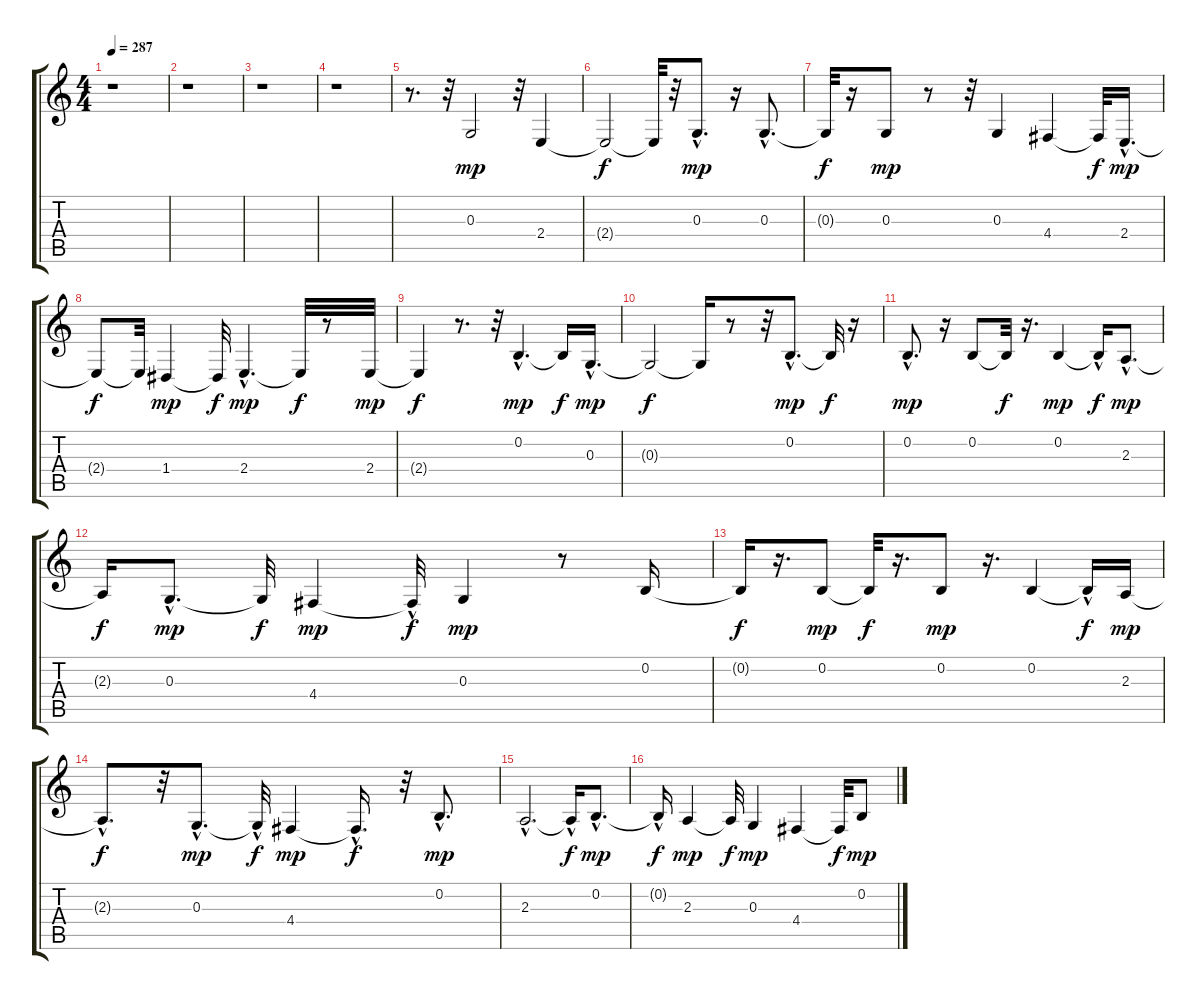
\track "" {instrument tangoaccordion}
\staff {score tabs}
\tuning (E4 B3 G3 D3 A2 E2) {hide}
\ts (4 4)
\tempo 287
\clef g2
\ks c
r.1{dy mp instrument tangoaccordion} |
r.1 |
r.1 |
r.1 |
r.8{d} r.32 0.3.2 r.32 2.4.4 |
2.4{t}.2{dy f} 2.4{t}.32 r.32 0.3{hac}.8{d dy mp} r.16 0.3{hac}.8{d} |
0.3{t}.32{dy f} r.16 0.3.8{dy mp} r.8 r.32 0.3.4 4.4.4 4.4{t}.32{dy f} 2.4{hac}.16{d dy mp} |
2.4{t}.8{dy f} 2.4{t}.32 1.4.4{dy mp} 1.4{t}.32{dy f} 2.4{hac}.4{d dy mp} 2.4{t}.32{dy f} r.8 2.4.32{dy mp} |
2.4{t}.4{dy f} r.8{d} r.32 0.2{hac}.4{d dy mp} 0.2{t}.16{dy f} 0.3{hac}.16{d dy mp} |
0.3{t}.2{dy f} 0.3{t}.16 r.8 r.32 0.2{hac}.8{d dy mp} 0.2{t}.32{dy f} r.16 |
0.2{hac}.8{d dy mp} r.16 0.2.8 0.2{t}.32{dy f} r.16{d} 0.2.4{dy mp} 0.2{hac t}.16{dy f} 2.3{hac}.8{d dy mp} |
2.3{t}.16{dy f} 0.3{hac}.8{d dy mp} 0.3{t}.32{dy f} 4.4.4{dy mp} 4.4{hac t}.32{dy f} 0.3.4{dy mp} r.8 0.2.16 |
0.2{t}.16{dy f} r.16{d} 0.2.8{dy mp} 0.2{t}.32{dy f} r.16{d} 0.2.8{dy mp} r.16{d} 0.2.4 0.2{hac t}.16{dy f} 2.3.16{dy mp} |
2.3{hac t}.8{d dy f} r.32 0.3{hac}.8{d dy mp} 0.3{hac t}.32{dy f} 4.4.4{dy mp} 4.4{hac t}.16{d dy f} r.32 0.2{hac}.8{d dy mp} |
2.3{hac}.2{d} 2.3{hac t}.16{dy f} 0.2{hac}.8{d dy mp} |
0.2{hac t}.16{dy f} 2.3.4{dy mp} 2.3{t}.32{dy f} 0.3.4{dy mp} 4.4.4 4.4{t}.32{dy f} 0.2.8{dy mp}
